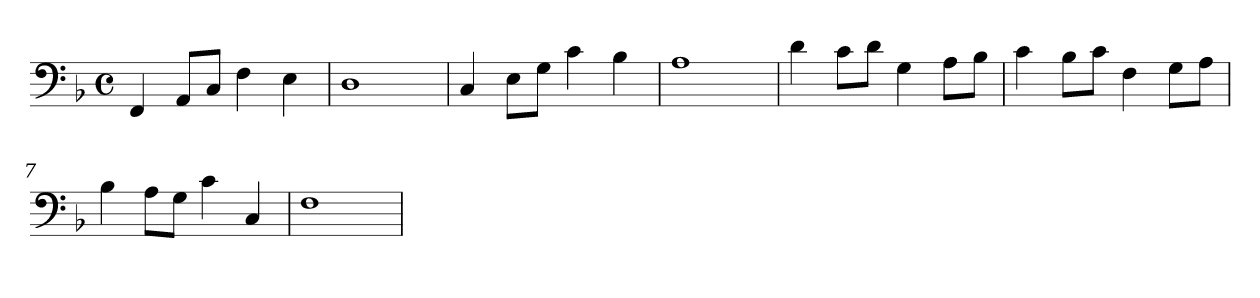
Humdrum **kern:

**kern
*part1
*staff1
*clefF4
*k[b-]
*M4/4
*met(c)
=1
4FF
8AAL
8CJ
4F
4E
=2
1D
=3
4C
8EL
8GJ
4c
4B-
=4
1A
=5
4d
8cL
8dJ
4G
8AL
8B-J
=6
4c
8B-L
8cJ
4F
8GL
8AJ
!!LO:LB:g=z
=7
4B-
8AL
8GJ
4c
4C
=8
1F
=
*-
